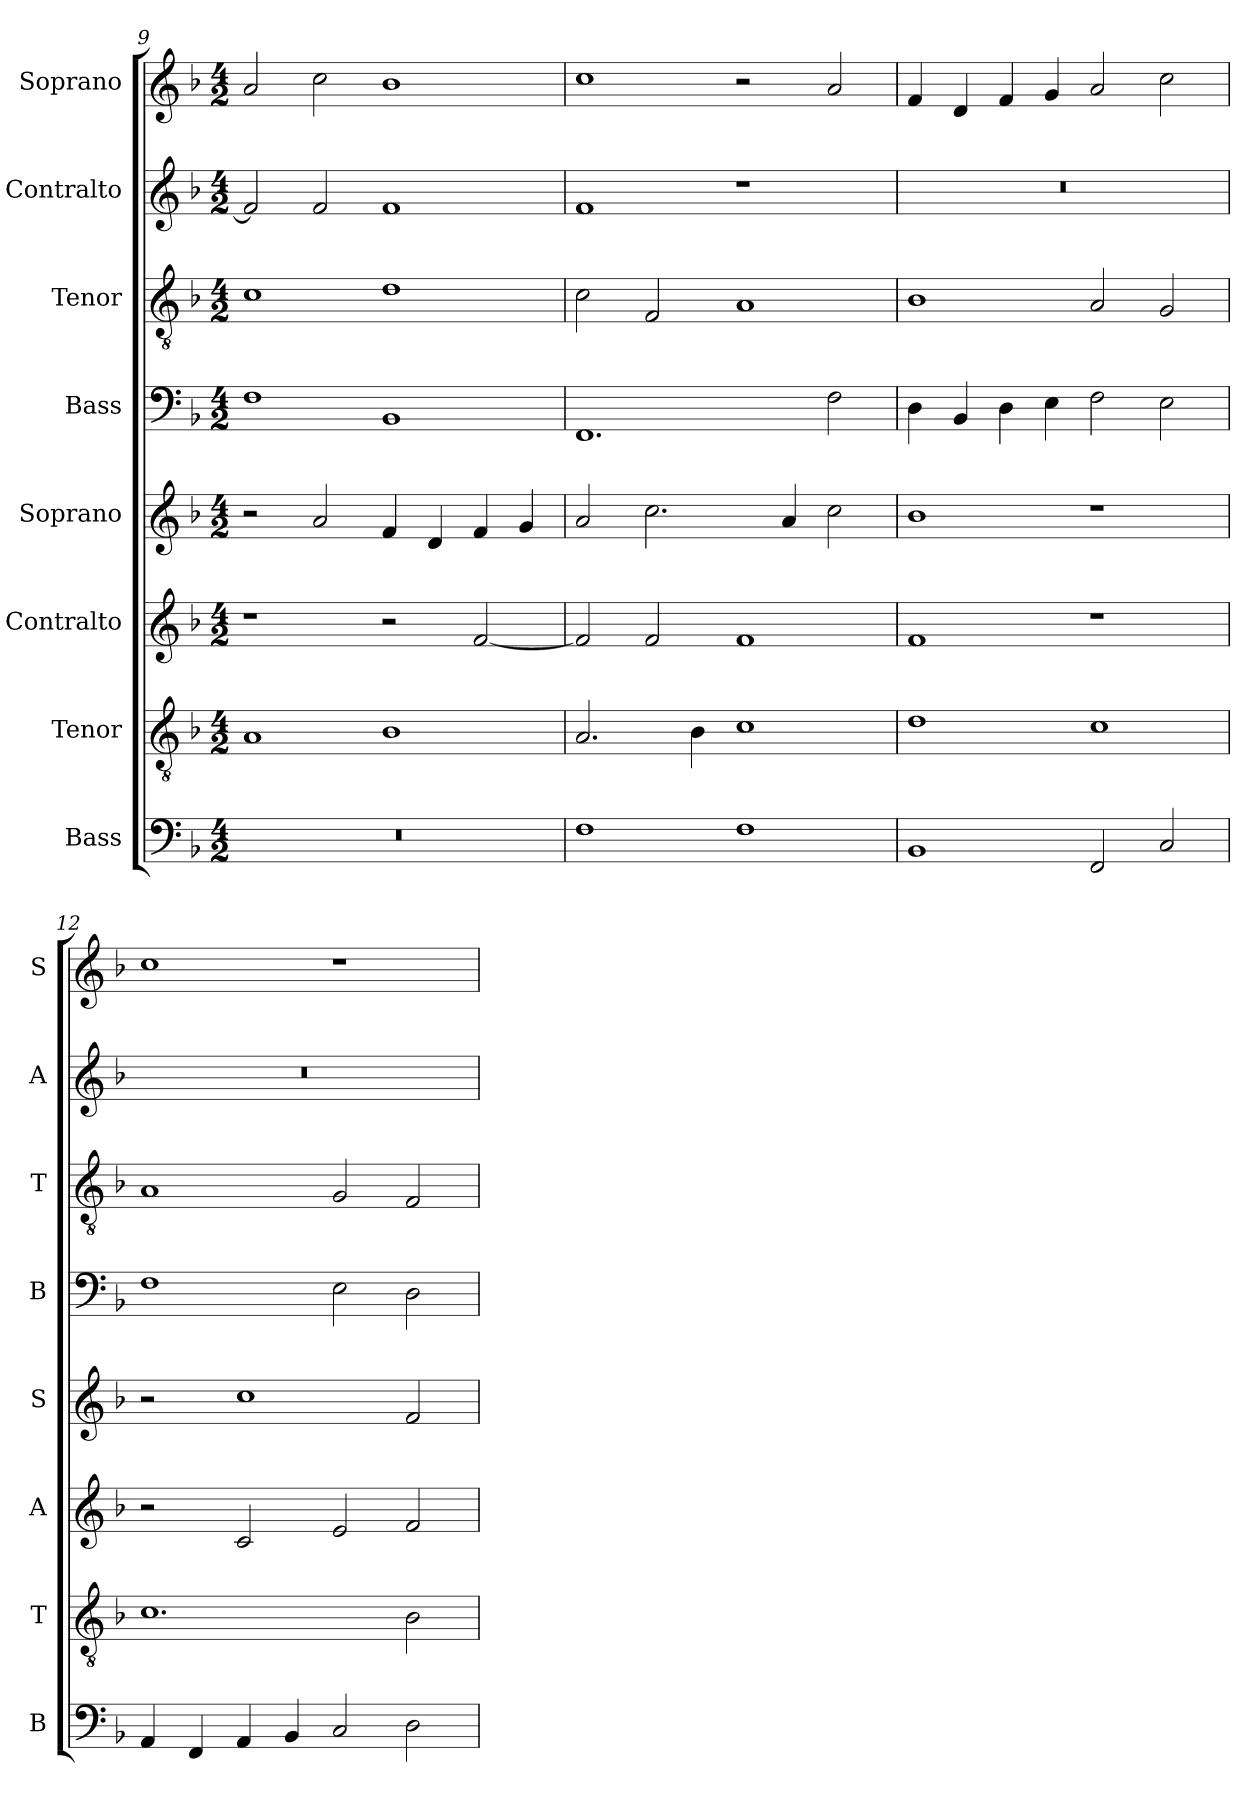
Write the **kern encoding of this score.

**kern	**kern	**kern	**kern	**kern	**kern	**kern	**kern
*part8	*part7	*part6	*part5	*part4	*part3	*part2	*part1
*staff8	*staff7	*staff6	*staff5	*staff4	*staff3	*staff2	*staff1
*I"Bass	*I"Tenor	*I"Contralto	*I"Soprano	*I"Bass	*I"Tenor	*I"Contralto	*I"Soprano
*I'B	*I'T	*I'A	*I'S	*I'B	*I'T	*I'A	*I'S
*clefF4	*clefGv2	*clefG2	*clefG2	*clefF4	*clefGv2	*clefG2	*clefG2
*k[b-]	*k[b-]	*k[b-]	*k[b-]	*k[b-]	*k[b-]	*k[b-]	*k[b-]
*F:ion	*F:ion	*F:ion	*F:ion	*F:ion	*F:ion	*F:ion	*F:ion
*M4/2	*M4/2	*M4/2	*M4/2	*M4/2	*M4/2	*M4/2	*M4/2
=9	=9	=9	=9	=9	=9	=9	=9
0r	1A	1r	2r	1F	1c	2f]	2a
.	.	.	2a	.	.	2f	2cc
.	1B-	2r	4f	1BB-	1d	1f	1b-
.	.	.	4d	.	.	.	.
.	.	[2f	4f	.	.	.	.
.	.	.	4g	.	.	.	.
=10	=10	=10	=10	=10	=10	=10	=10
1F	2.A	2f]	2a	1.FF	2c	1f	1cc
.	.	2f	2.cc	.	2F	.	.
.	4B-	.	.	.	.	.	.
1F	1c	1f	.	.	1A	1r	2r
.	.	.	4a	.	.	.	.
.	.	.	2cc	2F	.	.	2a
=11	=11	=11	=11	=11	=11	=11	=11
1BB-	1d	1f	1b-	4D	1B-	0r	4f
.	.	.	.	4BB-	.	.	4d
.	.	.	.	4D	.	.	4f
.	.	.	.	4E	.	.	4g
2FF	1c	1r	1r	2F	2A	.	2a
2C	.	.	.	2E	2G	.	2cc
=12	=12	=12	=12	=12	=12	=12	=12
4AA	1.c	2r	2r	1F	1A	0r	1cc
4FF	.	.	.	.	.	.	.
4AA	.	2c	1cc	.	.	.	.
4BB-	.	.	.	.	.	.	.
2C	.	2e	.	2E	2G	.	1r
2D	2B-	2f	2f	2D	2F	.	.
=	=	=	=	=	=	=	=
*-	*-	*-	*-	*-	*-	*-	*-
